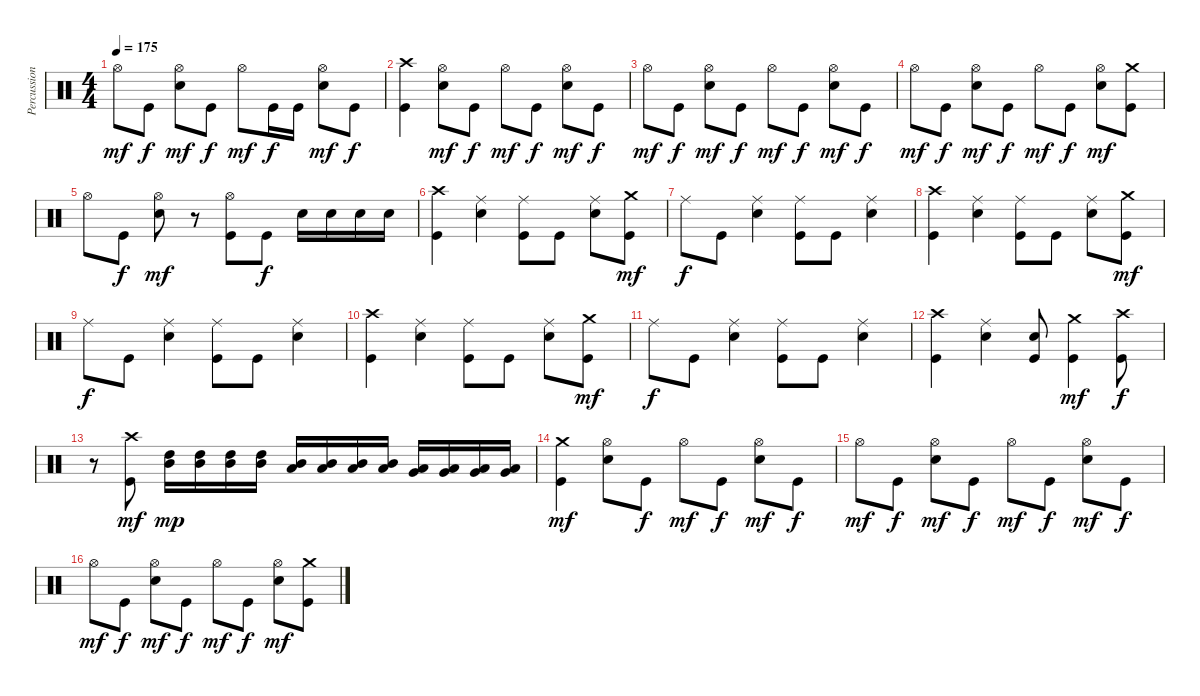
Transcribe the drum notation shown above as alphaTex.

\track ("Percussions" "Percussion") {instrument percussion}
\staff {score}
\articulation defaults
\ts (4 4)
\tempo 175
\clef neutral
\ks c "Hi-Hat (open)".8{dy mf} "Kick (hit)".8{dy f}
("Electric Snare (hit)" "Hi-Hat (open)").8{dy mf} "Kick (hit)".8{dy f} "Hi-Hat (open)".8{dy mf} "Kick (hit)".16{dy f} "Kick (hit)".16 ("Electric Snare (hit)" "Hi-Hat (open)").8{dy mf} "Kick (hit)".8{dy f} |
("Kick (hit)" "Crash high (hit)").4 ("Electric Snare (hit)" "Hi-Hat (open)").8{dy mf} "Kick (hit)".8{dy f} "Hi-Hat (open)".8{dy mf} "Kick (hit)".8{dy f} ("Electric Snare (hit)" "Hi-Hat (open)").8{dy mf} "Kick (hit)".8{dy f} |
"Hi-Hat (open)".8{dy mf} "Kick (hit)".8{dy f} ("Electric Snare (hit)" "Hi-Hat (open)").8{dy mf} "Kick (hit)".8{dy f} "Hi-Hat (open)".8{dy mf} "Kick (hit)".8{dy f} ("Electric Snare (hit)" "Hi-Hat (open)").8{dy mf} "Kick (hit)".8{dy f} |
"Hi-Hat (open)".8{dy mf} "Kick (hit)".8{dy f} ("Electric Snare (hit)" "Hi-Hat (open)").8{dy mf} "Kick (hit)".8{dy f} "Hi-Hat (open)".8{dy mf} "Kick (hit)".8{dy f} ("Electric Snare (hit)" "Hi-Hat (open)").8{dy mf} ("Kick (hit)" "Crash medium (hit)").8 |
"Hi-Hat (open)".8 "Kick (hit)".8{dy f} ("Electric Snare (hit)" "Hi-Hat (open)").8{dy mf} r.8 ("Kick (hit)" "Hi-Hat (open)").8 "Kick (hit)".8{dy f} "Electric Snare (hit)".16 "Electric Snare (hit)".16 "Electric Snare (hit)".16 "Electric Snare (hit)".16 |
("Kick (hit)" "Crash high (hit)").4 ("Electric Snare (hit)" "Ride (middle)").4 ("Kick (hit)" "Ride (middle)").8 "Kick (hit)".8 ("Electric Snare (hit)" "Ride (middle)").8 ("Kick (hit)" "Crash medium (hit)").8{dy mf} |
"Ride (middle)".8{dy f} "Kick (hit)".8 ("Electric Snare (hit)" "Ride (middle)").4 ("Kick (hit)" "Ride (middle)").8 "Kick (hit)".8 ("Electric Snare (hit)" "Ride (middle)").4 |
("Kick (hit)" "Crash high (hit)").4 ("Electric Snare (hit)" "Ride (middle)").4 ("Kick (hit)" "Ride (middle)").8 "Kick (hit)".8 ("Electric Snare (hit)" "Ride (middle)").8 ("Kick (hit)" "Crash medium (hit)").8{dy mf} |
"Ride (middle)".8{dy f} "Kick (hit)".8 ("Electric Snare (hit)" "Ride (middle)").4 ("Kick (hit)" "Ride (middle)").8 "Kick (hit)".8 ("Electric Snare (hit)" "Ride (middle)").4 |
("Kick (hit)" "Crash high (hit)").4 ("Electric Snare (hit)" "Ride (middle)").4 ("Kick (hit)" "Ride (middle)").8 "Kick (hit)".8 ("Electric Snare (hit)" "Ride (middle)").8 ("Kick (hit)" "Crash medium (hit)").8{dy mf} |
"Ride (middle)".8{dy f} "Kick (hit)".8 ("Electric Snare (hit)" "Ride (middle)").4 ("Kick (hit)" "Ride (middle)").8 "Kick (hit)".8 ("Electric Snare (hit)" "Ride (middle)").4 |
("Kick (hit)" "Crash high (hit)").4 ("Electric Snare (hit)" "Ride (middle)").4 ("Kick (hit)" "Electric Snare (hit)").8 ("Kick (hit)" "Crash medium (hit)").4{dy mf} ("Kick (hit)" "Crash high (hit)").8{dy f} |
r.8 ("Kick (hit)" "Crash high (hit)").8{dy mf} ("High Tom (hit)" "Mid Tom (hit)").16{dy mp} ("High Tom (hit)" "Mid Tom (hit)").16 ("High Tom (hit)" "Mid Tom (hit)").16 ("High Tom (hit)" "Mid Tom (hit)").16 ("Mid Tom (hit)" "Low Tom (hit)").16 ("Mid Tom (hit)" "Low Tom (hit)").16 ("Mid Tom (hit)" "Low Tom (hit)").16 ("Mid Tom (hit)" "Low Tom (hit)").16 ("Very Low Tom (hit)" "Low Floor Tom (hit)").16 ("Very Low Tom (hit)" "Low Floor Tom (hit)").16 ("Very Low Tom (hit)" "Low Floor Tom (hit)").16 ("Very Low Tom (hit)" "Low Floor Tom (hit)").16 |
("Kick (hit)" "Crash medium (hit)").4{dy mf} ("Electric Snare (hit)" "Hi-Hat (open)").8 "Kick (hit)".8{dy f} "Hi-Hat (open)".8{dy mf} "Kick (hit)".8{dy f} ("Electric Snare (hit)" "Hi-Hat (open)").8{dy mf} "Kick (hit)".8{dy f} |
"Hi-Hat (open)".8{dy mf} "Kick (hit)".8{dy f} ("Electric Snare (hit)" "Hi-Hat (open)").8{dy mf} "Kick (hit)".8{dy f} "Hi-Hat (open)".8{dy mf} "Kick (hit)".8{dy f} ("Electric Snare (hit)" "Hi-Hat (open)").8{dy mf} "Kick (hit)".8{dy f} |
"Hi-Hat (open)".8{dy mf} "Kick (hit)".8{dy f} ("Electric Snare (hit)" "Hi-Hat (open)").8{dy mf} "Kick (hit)".8{dy f} "Hi-Hat (open)".8{dy mf} "Kick (hit)".8{dy f} ("Electric Snare (hit)" "Hi-Hat (open)").8{dy mf} ("Kick (hit)" "Crash medium (hit)").8
